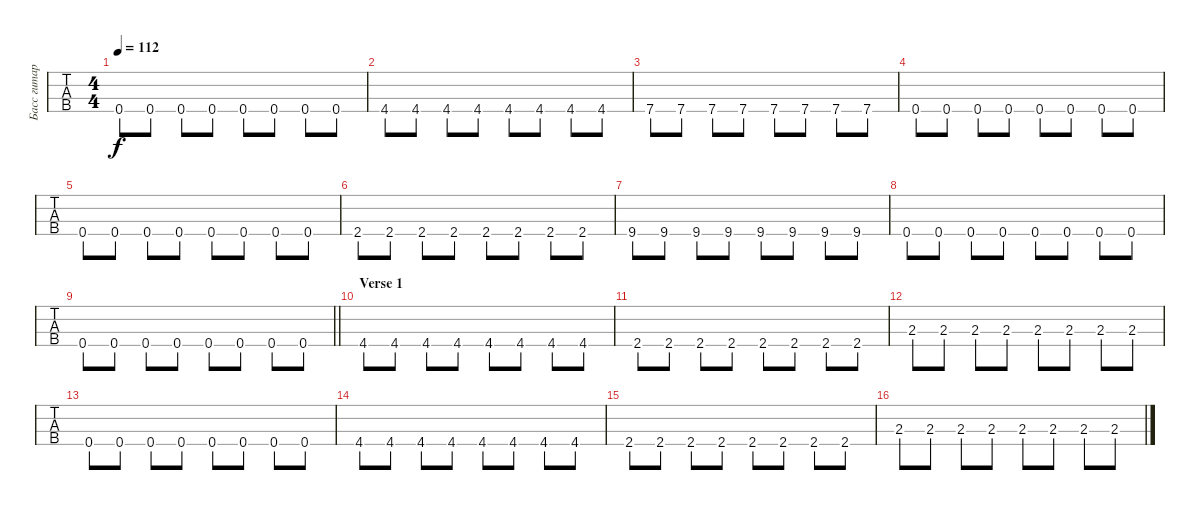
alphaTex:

\track ("Басс гитара" "Басс гитар") {instrument electricbassfinger}
\staff {tabs}
\tuning (G2 D2 A1 D1) {hide}
\ts (4 4)
\tempo 112
\clef f4
\ks c
0.4.8{dy f} 0.4.8 0.4.8 0.4.8 0.4.8 0.4.8 0.4.8 0.4.8 |
4.4.8 4.4.8 4.4.8 4.4.8 4.4.8 4.4.8 4.4.8 4.4.8 |
7.4.8 7.4.8 7.4.8 7.4.8 7.4.8 7.4.8 7.4.8 7.4.8 |
0.4.8 0.4.8 0.4.8 0.4.8 0.4.8 0.4.8 0.4.8 0.4.8 |
0.4.8 0.4.8 0.4.8 0.4.8 0.4.8 0.4.8 0.4.8 0.4.8 |
2.4.8 2.4.8 2.4.8 2.4.8 2.4.8 2.4.8 2.4.8 2.4.8 |
9.4.8 9.4.8 9.4.8 9.4.8 9.4.8 9.4.8 9.4.8 9.4.8 |
0.4.8 0.4.8 0.4.8 0.4.8 0.4.8 0.4.8 0.4.8 0.4.8 |
\barLineRight lightlight
0.4.8 0.4.8 0.4.8 0.4.8 0.4.8 0.4.8 0.4.8 0.4.8 |
\section ("" "Verse 1")
4.4.8 4.4.8 4.4.8 4.4.8 4.4.8 4.4.8 4.4.8 4.4.8 |
2.4.8 2.4.8 2.4.8 2.4.8 2.4.8 2.4.8 2.4.8 2.4.8 |
2.3.8 2.3.8 2.3.8 2.3.8 2.3.8 2.3.8 2.3.8 2.3.8 |
0.4.8 0.4.8 0.4.8 0.4.8 0.4.8 0.4.8 0.4.8 0.4.8 |
4.4.8 4.4.8 4.4.8 4.4.8 4.4.8 4.4.8 4.4.8 4.4.8 |
2.4.8 2.4.8 2.4.8 2.4.8 2.4.8 2.4.8 2.4.8 2.4.8 |
2.3.8 2.3.8 2.3.8 2.3.8 2.3.8 2.3.8 2.3.8 2.3.8
